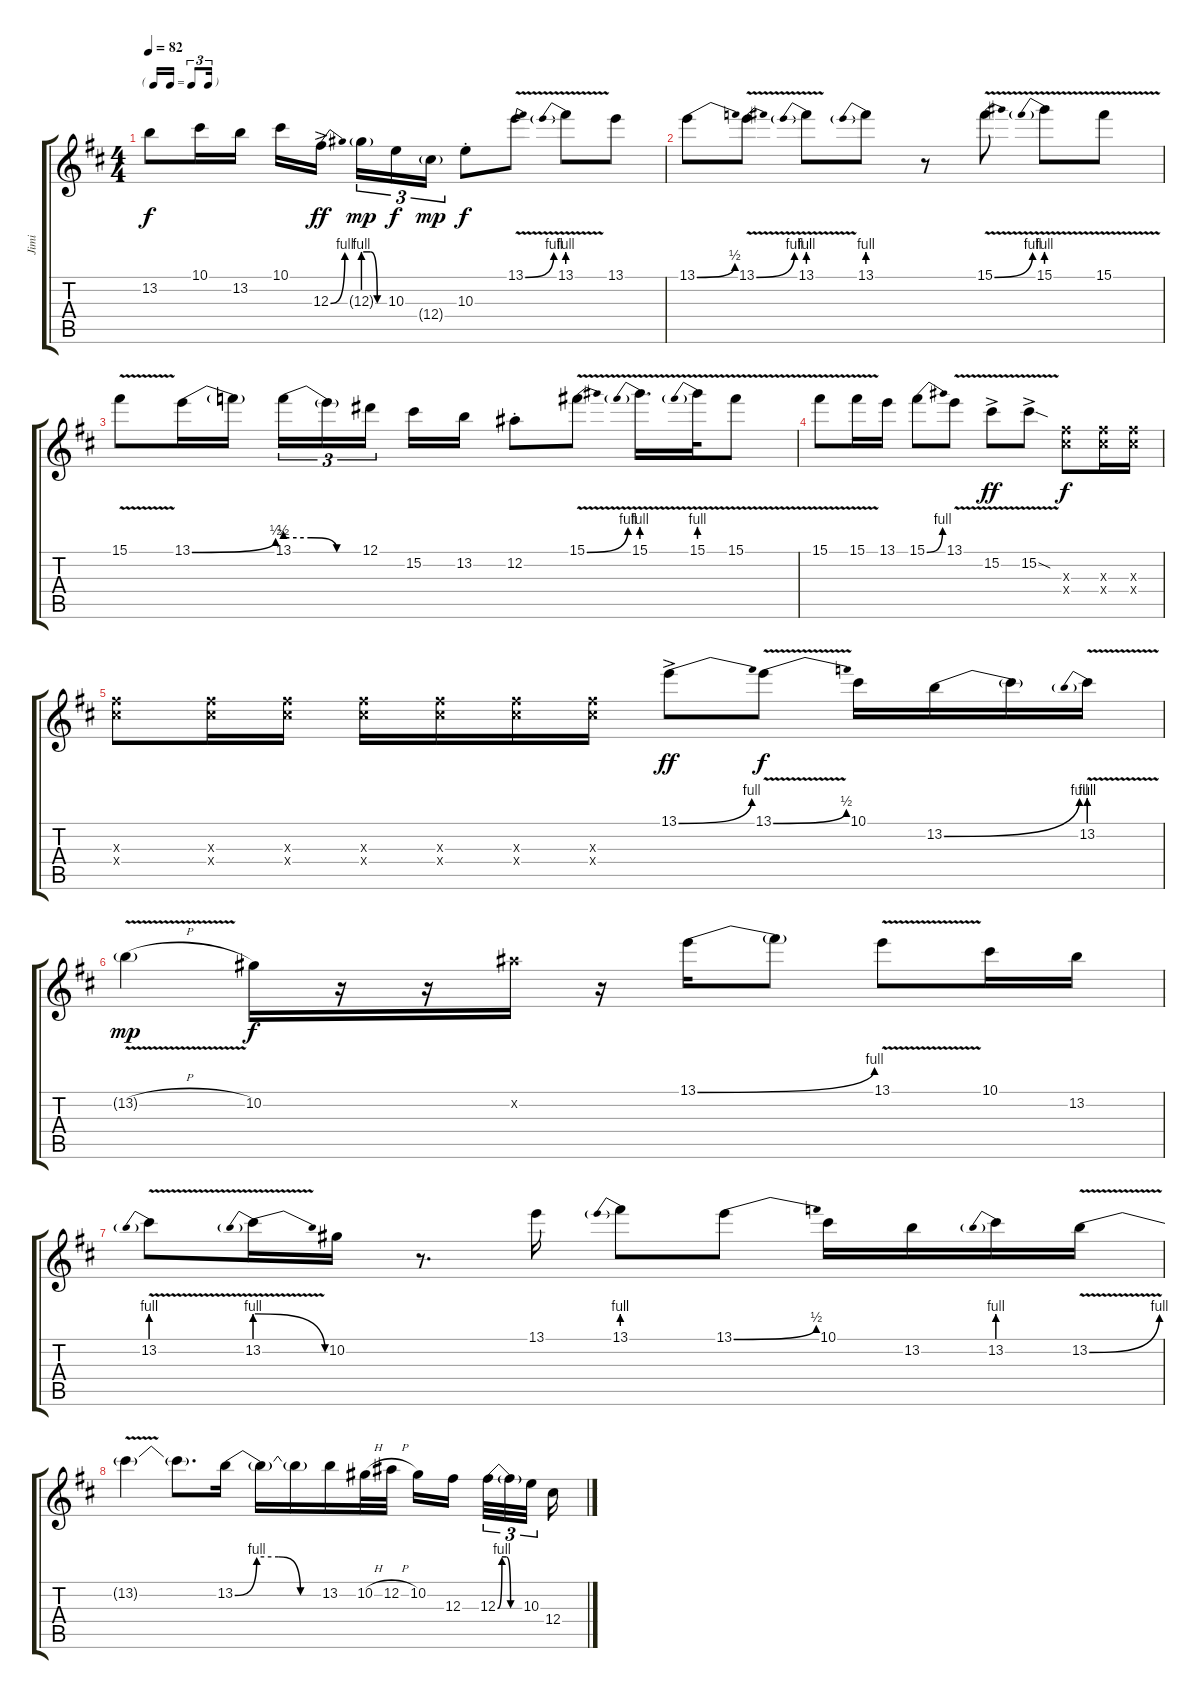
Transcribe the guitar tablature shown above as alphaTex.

\track ("Jimi" "Jimi") {instrument electricguitarjazz}
\staff {score tabs}
\tuning (Eb4 Bb3 Gb3 Db3 Ab2 Eb2) {hide}
\ts (4 4)
\tf triplet16th
\tempo 82
\clef g2
\ks d
13.2{t}.8{dy f} 10.1.16 13.2.16 10.1.16 12.3{be (bend 0 0 60 4) ac}.16{dy ff beam splitsecondary} 12.3{be (custom 0 4 20 4 40 0 60 0) g}.16{tu (3 2) dy mp} 10.3.16{tu (3 2) dy f} 12.4{g}.16{tu (3 2) dy mp} 10.3{st}.8{dy f} 13.1{be (bend 0 0 60 4) v}.8 13.1{be (prebend 0 4 60 4) v}.8 13.1.8 |
13.1{be (bend 0 0 60 2)}.8 13.1{be (bend 0 0 60 4) v}.8 13.1{be (prebend 0 4 60 4) v}.8 13.1{be (prebend 0 4 60 4)}.8 r.8 15.1{be (bend 0 0 60 4) v}.8 15.1{be (prebend 0 4 60 4) v}.8 15.1{v}.8 |
15.1{v}.8 13.1{be (bend 0 0 60 2)}.16 13.1{t}.16 13.1{be (custom 0 2 20 2 40 0 60 0)}.16{tu (3 2)} 13.1{t}.16{tu (3 2)} 12.1.16{tu (3 2) beam splitsecondary} 15.2.16 13.2.16 12.2{st}.8 15.1{be (bend 0 0 60 4) v}.8 15.1{be (prebend 0 4 60 4) v}.16{d} 15.1{be (prebend 0 4 60 4) v}.32 15.1{v}.8 |
15.1{v}.8 15.1{v}.16 13.1.16 15.1{be (bend 0 0 60 4)}.8 13.1{v}.8 15.2{v ac}.8{dy ff} 15.2{v sod ac}.8 (12.3{x} 12.4{x}).8{dy f} (12.3{x} 12.4{x}).16 (12.3{x} 12.4{x}).16 |
(12.3{x} 12.4{x}).8 (12.3{x} 12.4{x}).16 (12.3{x} 12.4{x}).16 (12.3{x} 12.4{x}).16 (12.3{x} 12.4{x}).16 (12.3{x} 12.4{x}).16 (12.3{x} 12.4{x}).16 13.1{be (bend 0 0 60 4) ac}.8{dy ff} 13.1{be (bend 0 0 60 2) v}.8{dy f} 10.1.16 13.2{be (bend 0 0 60 4)}.16 13.2{t}.16 13.2{be (prebend 0 4 60 4) v}.16 |
13.2{v h g}.4{dy mp} 10.2.16{dy f} r.16 r.16 12.2{x}.16 r.16 13.1{be (bend 0 0 60 4)}.16 13.1{t}.8 13.1{v}.8 10.1.16 13.2.16 |
13.2{be (prebend 0 4 60 4) v}.8 13.2{be (prebendrelease 0 4 60 0) v}.16 10.2.16 r.8{d} 13.1.16 13.1{be (prebend 0 4 60 4)}.8 13.1{be (bend 0 0 60 2)}.8 10.1.16 13.2.16 13.2{be (prebend 0 4 60 4)}.16 13.2{be (bend 0 0 60 4) v}.16 |
13.2{t}.4 13.2{t}.8{d} 13.2{be (custom 0 0 15 4 30 4 45 0 60 0)}.16 13.2{t}.16 13.2{t}.16 13.2.16 10.2{h}.32 12.2{h}.32 10.2.16 12.3.16{beam splitsecondary} 12.3{be (custom 0 0 10 4 20 4 30 0 60 0)}.32{tu (3 2)} 12.3{t}.32{tu (3 2)} 10.3.32{tu (3 2) beam splitsecondary} 12.4.16
